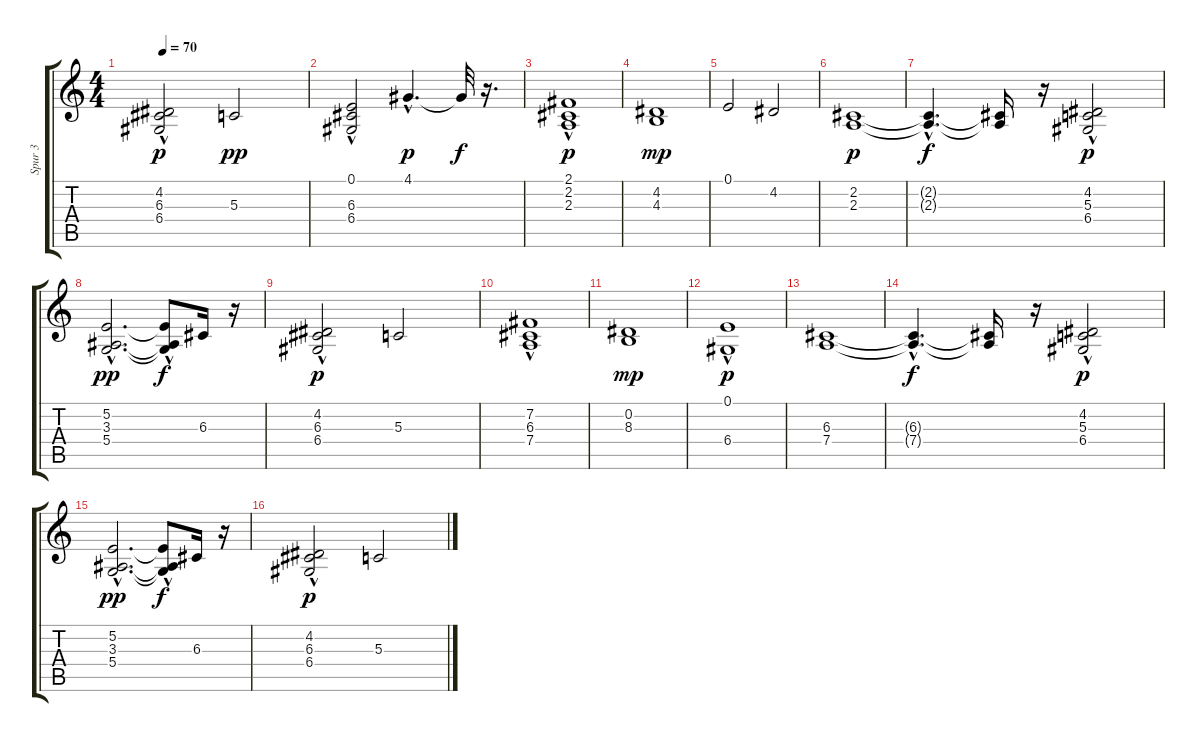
\track ("Spur 3" "Spur 3") {instrument honkytonkpiano}
\staff {score tabs}
\tuning (E4 B3 G3 D3 A2 E2) {hide}
\ts (4 4)
\tempo 70
\clef g2
\ks c
(4.2{hac} 6.3 6.4{hac}).2{dy p} 5.3.2{dy pp} |
(0.1{hac} 6.3{hac} 6.4{hac}).2 4.1{hac}.4{d dy p} 4.1{t}.32{dy f} r.16{d} |
(2.1 2.2{hac} 2.3).1{dy p instrument pad2warm} |
(4.2 4.3).1{dy mp} |
0.1.2 4.2.2 |
(2.2 2.3).1{dy p} |
(2.2{hac t} 2.3{hac t}).4{d dy f} (2.2{t} 2.3{t}).16 r.16 (4.2 5.3{hac} 6.4{hac}).2{dy p} |
(5.2{hac} 3.3{hac} 5.4{hac}).2{d dy pp} (5.2{t} 3.3{t} 5.4{hac t}).8{dy f} 6.3.16 r.16 |
(4.2 6.3{hac} 6.4).2{dy p} 5.3.2 |
(7.2 6.3{hac} 7.4).1 |
(0.2 8.3).1{dy mp} |
(0.1 6.4{hac}).1{dy p} |
(6.3 7.4).1 |
(6.3{hac t} 7.4{hac t}).4{d dy f} (6.3{t} 7.4{t}).16 r.16 (4.2 5.3{hac} 6.4{hac}).2{dy p} |
(5.2{hac} 3.3{hac} 5.4{hac}).2{d dy pp} (5.2{t} 3.3{t} 5.4{hac t}).8{dy f} 6.3.16 r.16 |
(4.2 6.3{hac} 6.4).2{dy p} 5.3.2
